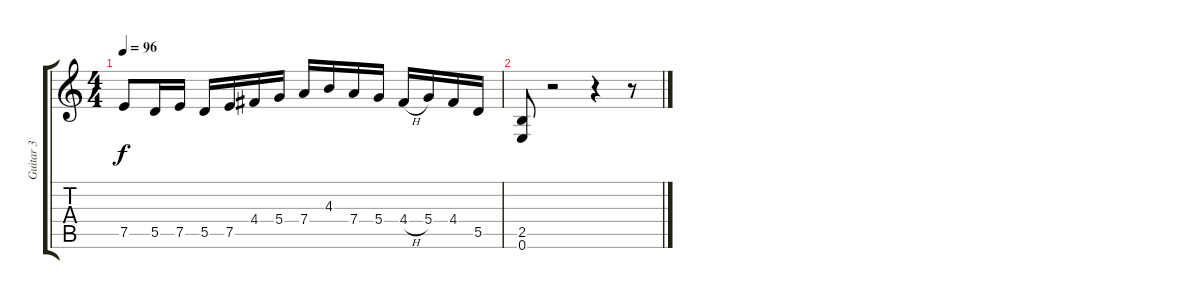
\track ("Guitar 3" "Guitar 3") {instrument distortionguitar}
\staff {score tabs}
\tuning (E4 B3 G3 D3 A2 E2) {hide}
\ts (4 4)
\tempo 96
\clef g2
\ks c
7.5.8{dy f} 5.5.16 7.5.16 5.5.16 7.5.16 4.4.16 5.4.16 7.4.16 4.3.16 7.4.16 5.4.16 4.4{h}.16 5.4.16 4.4.16 5.5.16 |
(2.5 0.6).8 r.2 r.4 r.8
